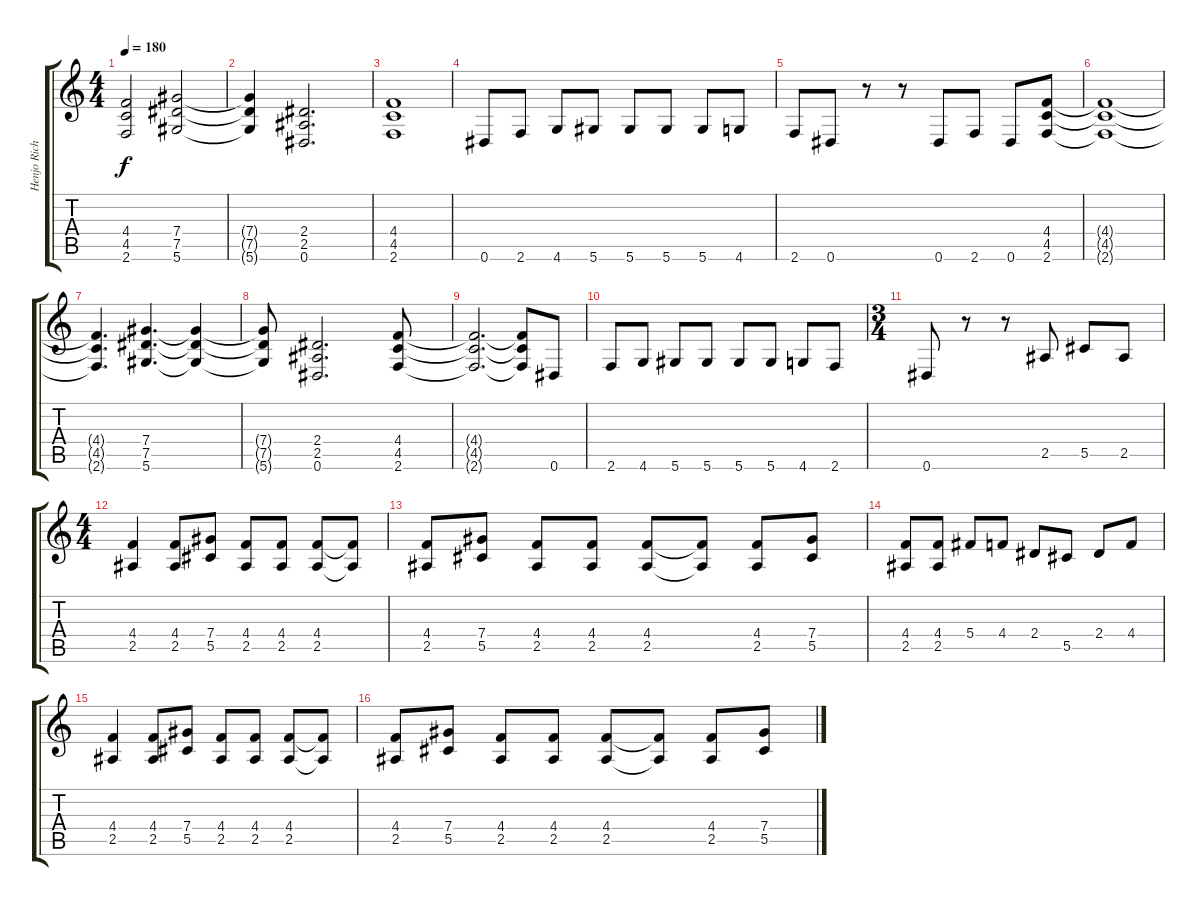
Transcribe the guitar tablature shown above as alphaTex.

\track ("Henjo Richter" "Henjo Rich") {instrument electricguitarjazz}
\staff {score tabs}
\tuning (Eb4 Bb3 Gb3 Db3 Ab2 Eb2) {hide}
\ts (4 4)
\tempo 180
\clef g2
\ks c
(4.4{t} 4.5{t} 2.6{t}).2{dy f} (7.4 7.5 5.6).2 |
(7.4{t} 7.5{t} 5.6{t}).4 (2.4 2.5 0.6).2{d} |
(4.4 4.5 2.6).1 |
0.6.8 2.6.8 4.6.8 5.6.8 5.6.8 5.6.8 5.6.8 4.6.8 |
2.6.8 0.6.8 r.8 r.8 0.6.8 2.6.8 0.6.8 (4.4 4.5 2.6).8 |
(4.4{t} 4.5{t} 2.6{t}).1 |
(4.4{t} 4.5{t} 2.6{t}).4{d} (7.4 7.5 5.6).4{d} (7.4{t} 7.5{t} 5.6{t}).4 |
(7.4{t} 7.5{t} 5.6{t}).8 (2.4 2.5 0.6).2{d} (4.4 4.5 2.6).8 |
(4.4{t} 4.5{t} 2.6{t}).2{d} (4.4{t} 4.5{t} 2.6{t}).8 0.6.8 |
2.6.8 4.6.8 5.6.8 5.6.8 5.6.8 5.6.8 4.6.8 2.6.8 |
\ts (3 4)
0.6.8 r.8 r.8 2.5.8 5.5.8 2.5.8 |
\ts (4 4)
(4.4 2.5).4 (4.4 2.5).8 (7.4 5.5).8 (4.4 2.5).8 (4.4 2.5).8 (4.4 2.5).8 (4.4{t} 2.5{t}).8 |
(4.4 2.5).8 (7.4 5.5).8 (4.4 2.5).8 (4.4 2.5).8 (4.4 2.5).8 (4.4{t} 2.5{t}).8 (4.4 2.5).8 (7.4 5.5).8 |
(4.4 2.5).8 (4.4 2.5).8 5.4.8 4.4.8 2.4.8 5.5.8 2.4.8 4.4.8 |
(4.4 2.5).4 (4.4 2.5).8 (7.4 5.5).8 (4.4 2.5).8 (4.4 2.5).8 (4.4 2.5).8 (4.4{t} 2.5{t}).8 |
(4.4 2.5).8 (7.4 5.5).8 (4.4 2.5).8 (4.4 2.5).8 (4.4 2.5).8 (4.4{t} 2.5{t}).8 (4.4 2.5).8 (7.4 5.5).8
